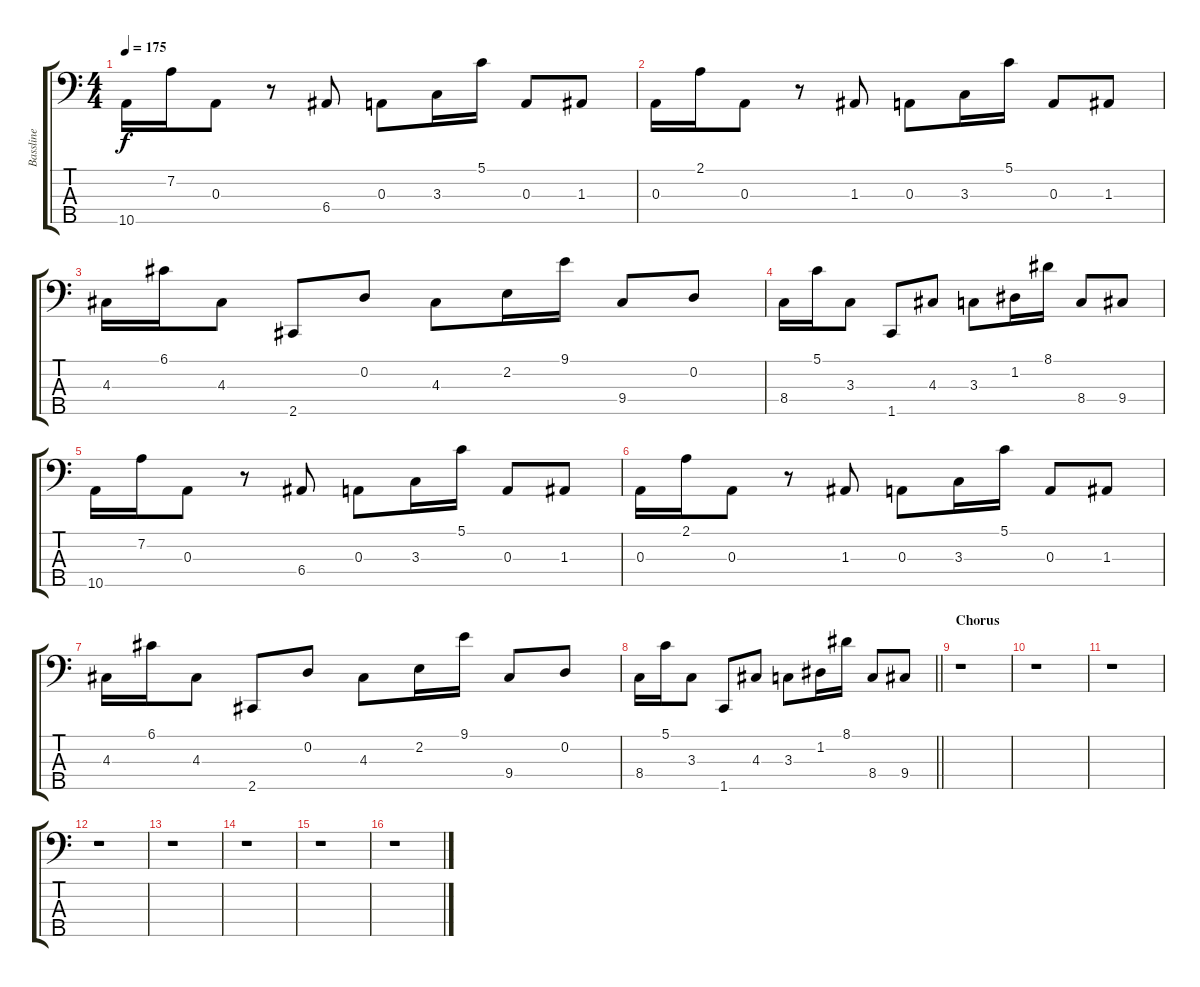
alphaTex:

\track ("Bassline" "Bassline") {instrument synthbass1}
\staff {score tabs}
\tuning (G2 D2 A1 E1 B0) {hide}
\ts (4 4)
\tempo 175
\clef f4
\ks c
10.5.16{dy f} 7.2.16 0.3.8 r.8 6.4.8 0.3.8 3.3.16 5.1.16 0.3.8 1.3.8 |
0.3.16 2.1.16 0.3.8 r.8 1.3.8 0.3.8 3.3.16 5.1.16 0.3.8 1.3.8 |
4.3.16 6.1.16 4.3.8 2.5.8 0.2.8 4.3.8 2.2.16 9.1.16 9.4.8 0.2.8 |
8.4.16 5.1.16 3.3.8 1.5.8 4.3.8 3.3.8 1.2.16 8.1.16 8.4.8 9.4.8 |
10.5.16 7.2.16 0.3.8 r.8 6.4.8 0.3.8 3.3.16 5.1.16 0.3.8 1.3.8 |
0.3.16 2.1.16 0.3.8 r.8 1.3.8 0.3.8 3.3.16 5.1.16 0.3.8 1.3.8 |
4.3.16 6.1.16 4.3.8 2.5.8 0.2.8 4.3.8 2.2.16 9.1.16 9.4.8 0.2.8 |
\barLineRight lightlight
8.4.16 5.1.16 3.3.8 1.5.8 4.3.8 3.3.8 1.2.16 8.1.16 8.4.8 9.4.8 |
\section ("" "Chorus")
r.1 |
r.1 |
r.1 |
r.1 |
r.1 |
r.1 |
r.1 |
r.1
